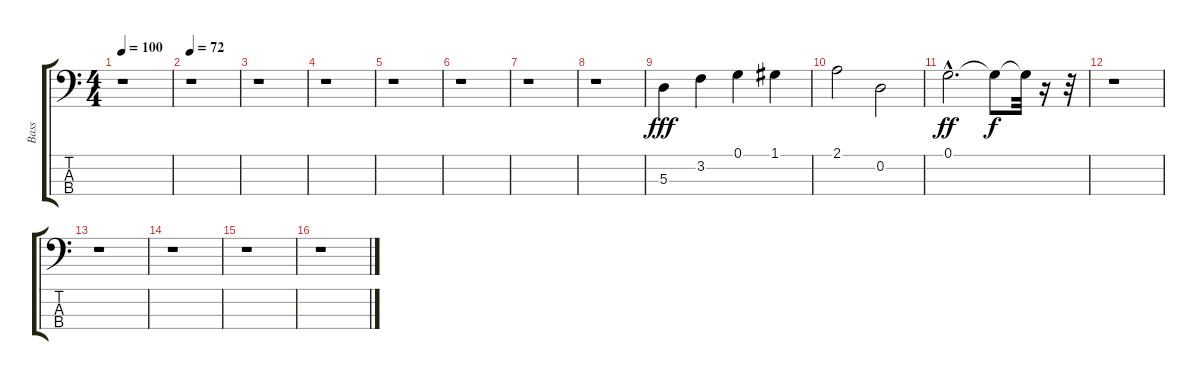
\track ("Bass" "Bass") {instrument fretlessbass}
\staff {score tabs}
\tuning (G2 D2 A1 E1) {hide}
\ts (4 4)
\tempo 100
\clef f4
\ks c
r.1{dy fff instrument fretlessbass} |
\tempo 72
r.1 |
r.1 |
r.1 |
r.1 |
r.1 |
r.1 |
r.1 |
5.3.4 3.2.4 0.1.4 1.1.4 |
2.1.2 0.2.2 |
0.1{hac}.2{d dy ff} 0.1{t}.8{dy f} 0.1{t}.32 r.16 r.32 |
r.1 |
r.1 |
r.1 |
r.1 |
r.1
